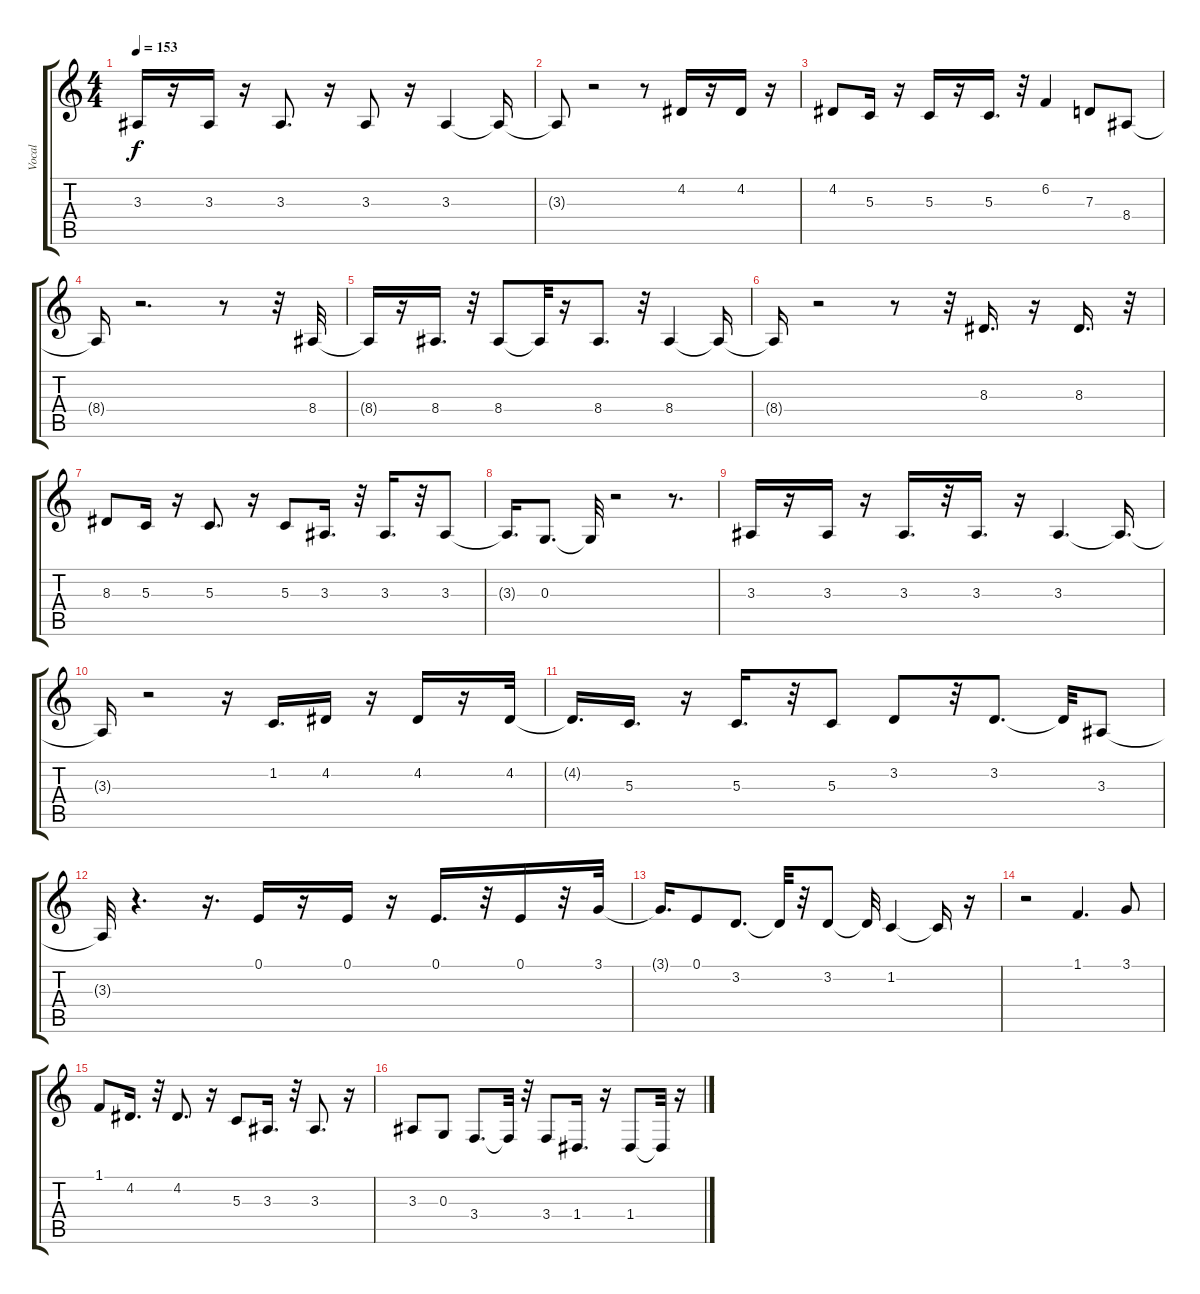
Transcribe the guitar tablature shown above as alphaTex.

\track ("Vocal" "Vocal") {instrument altosax}
\staff {score tabs}
\tuning (E4 B3 G3 D3 A2 E2) {hide}
\ts (4 4)
\tempo 153
\clef g2
\ks c
3.3{t}.16{dy f} r.16 3.3.16 r.16 3.3.8{d} r.16 3.3.8 r.16 3.3.4 3.3{t}.16 |
3.3{t}.8 r.2 r.8 4.2.16 r.16 4.2.16 r.16 |
4.2.8 5.3.16 r.16 5.3.16 r.16 5.3.16{d} r.32 6.2.4 7.3.8 8.4.8 |
8.4{t}.16 r.2{d} r.8 r.32 8.4.32 |
8.4{t}.16 r.16 8.4.16{d} r.32 8.4.8 8.4{t}.32 r.16 8.4.8{d} r.32 8.4.4 8.4{t}.16 |
8.4{t}.16 r.2 r.8 r.32 8.3.16{d} r.16 8.3.16{d} r.32 |
8.3.8 5.3.16 r.16 5.3.8{d} r.16 5.3.8 3.3.16{d} r.32 3.3.16{d} r.32 3.3.8 |
3.3{t}.16{d} 0.3.8{d} 0.3{t}.32 r.2 r.8{d} |
3.3.16 r.16 3.3.16 r.16 3.3.16{d} r.32 3.3.16{d} r.16 3.3.4{d} 3.3{t}.16{d} |
3.3{t}.16 r.2 r.16 1.2.16{d} 4.2.16 r.16 4.2.16 r.16 4.2.32 |
4.2{t}.16{d} 5.3.16{d} r.16 5.3.16{d} r.32 5.3.8 3.2.8 r.32 3.2.8{d} 3.2{t}.32 3.3.8 |
3.3{t}.32 r.4{d} r.16{d} 0.1.16 r.16 0.1.16 r.16 0.1.16{d} r.32 0.1.16 r.32 3.1.32 |
3.1{t}.16{d} 0.1.8 3.2.8{d} 3.2{t}.32 r.32 3.2.8 3.2{t}.32 1.2.4 1.2{t}.16 r.16 |
r.2 1.1.4{d} 3.1.8 |
1.1.8 4.2.16{d} r.32 4.2.8{d} r.16 5.3.8 3.3.16{d} r.32 3.3.8{d} r.16 |
3.3.8 0.3.8 3.4.8{d} 3.4{t}.32 r.32 3.4.8 1.4.16{d} r.16 1.4.8 1.4{t}.32 r.16
